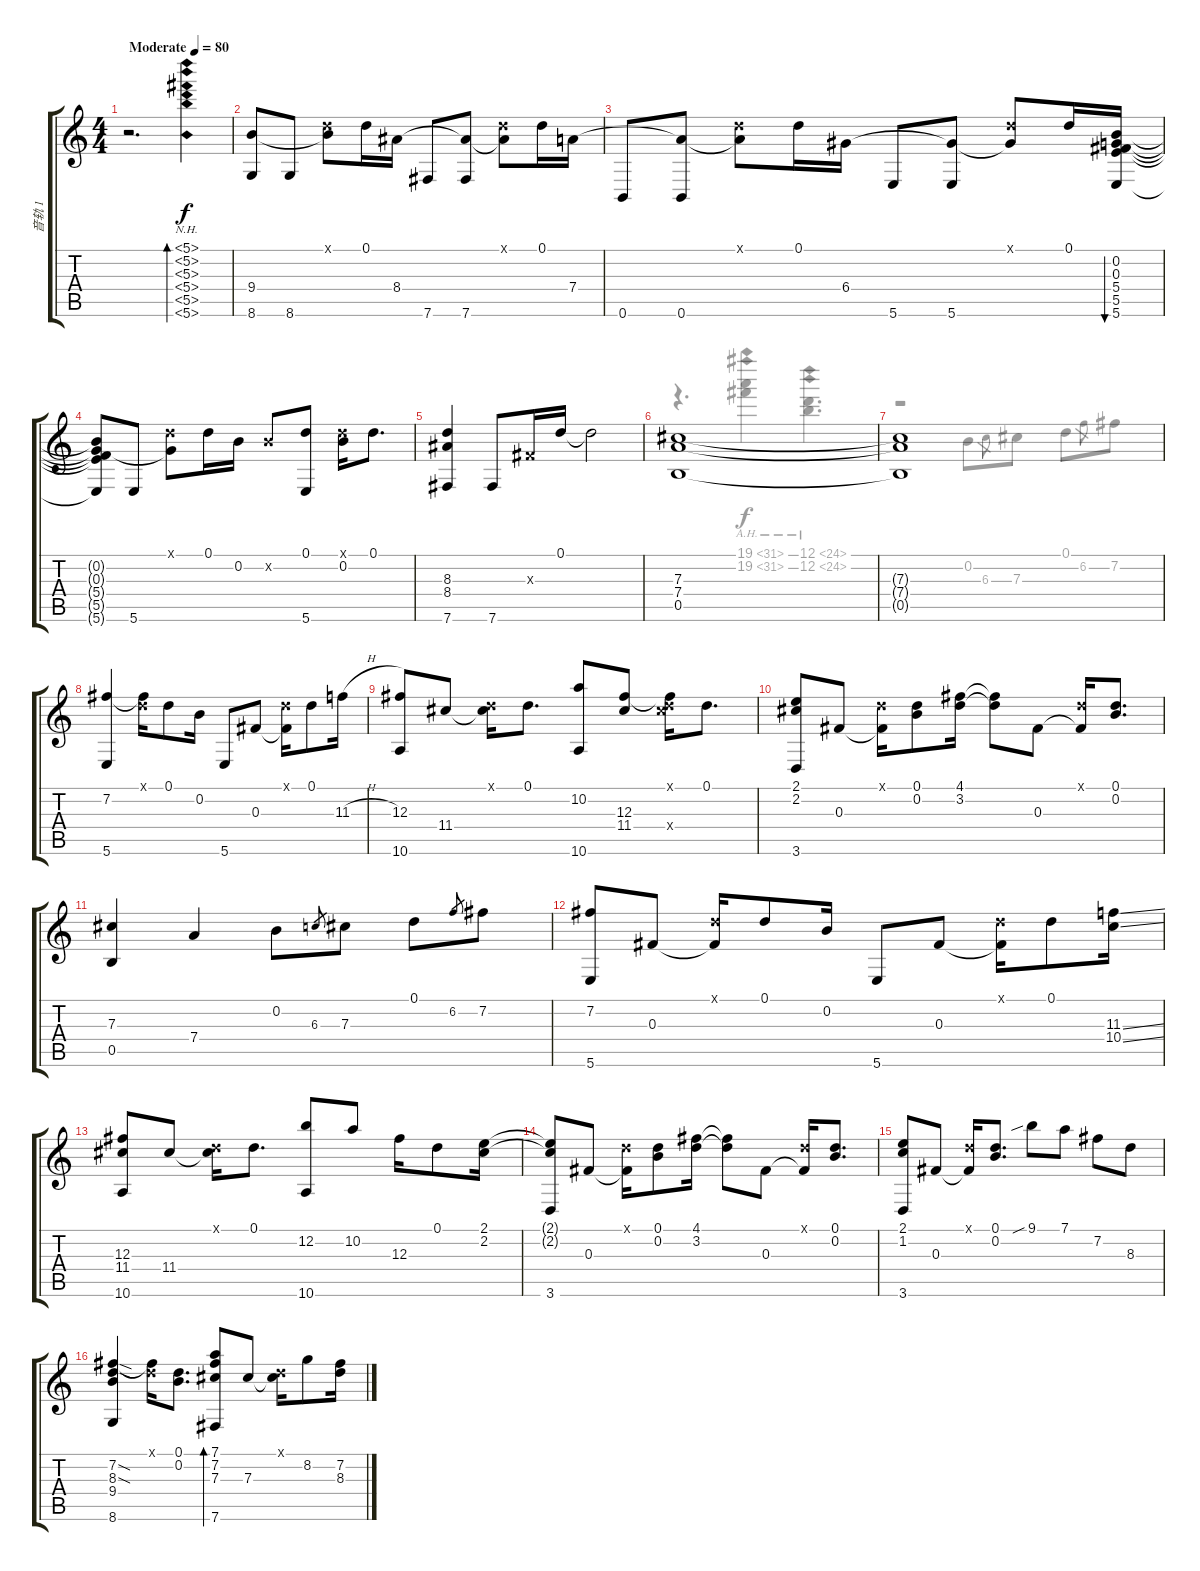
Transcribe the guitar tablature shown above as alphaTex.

\track ("音轨 1" "音轨 1") {instrument acousticguitarsteel}
\staff {score tabs}
\tuning (D4 B3 Gb3 D3 B2 B1) {hide}
\voice
\ts (4 4)
\tempo (80 "Moderate")
\clef g2
\ks c
r.2{d dy f instrument acousticguitarsteel} (5.1{nh} 5.2{nh} 5.3{nh} 5.4{nh} 5.5{nh} 5.6{nh}).4{bd 240} |
(9.4 8.6).8 8.6.8 (0.1{x} 9.4{t}).8 0.1.16 8.4.16 7.6.8 (8.4{t} 7.6).8 (0.1{x} 8.4{t}).8 0.1.16 7.4.16 |
0.6.8 (7.4{t} 0.6).8 (0.1{x} 7.4{t}).8 0.1.16 6.4.16 5.6.8 (6.4{t} 5.6).8 (0.1{x} 6.4{t}).8 0.1.16 (0.2 0.3 5.4 5.5 5.6).16{bu 240} |
(0.2{t} 0.3{t} 5.4{t} 5.5{t} 5.6{t}).8 5.6.8 (0.1{x} 5.4{t}).8 0.1.16 0.2.16 0.2{x}.8 (0.1 5.6).8 (0.1{x} 0.2).16 0.1.8{d} |
(8.3 8.4 7.6).4 7.6.8 0.3{x}.16 0.1.16 0.1{t}.2 |
(7.3 7.4 0.5).1 |
(7.3{t} 7.4{t} 0.5{t}).1 |
(7.2 5.6).4 (0.1{x} 7.2{t}).16 0.1.8 0.2.16 5.6.8 0.3.8 (0.1{x} 0.3{t}).16 0.1.8 11.3{h}.16 |
(12.3 10.6).8 11.4.8 (0.1{x} 11.4{t}).16 0.1.8{d} (10.2 10.6).8 (12.3 11.4).8 (0.1{x} 12.3{t} 11.4{x}).16 0.1.8{d} |
(2.1 2.2 3.6).8 0.3.8 (0.1{x} 0.3{t}).16 (0.1 0.2).8 (4.1 3.2).16 (4.1{t} 3.2{t}).8 0.3.8 (0.1{x} 0.3{t}).16 (0.1 0.2).8{d} |
(7.3 0.5).4 7.4.4 0.2.8 6.3.8{gr} 7.3.8 0.1.8 6.2.8{gr} 7.2.8 |
(7.2 5.6).8 0.3.8 (0.1{x} 0.3{t}).16 0.1.8 0.2.16 5.6.8 0.3.8 (0.1{x} 0.3{t}).16 0.1.8 (11.3{ss} 10.4{ss}).16 |
(12.3 11.4 10.6).8 11.4.8 (0.1{x} 11.4{t}).16 0.1.8{d} (12.2 10.6).8 10.2.8 12.3.16 0.1.8 (2.1 2.2).16 |
(2.1{t} 2.2{t} 3.6).8 0.3.8 (0.1{x} 0.3{t}).16 (0.1 0.2).8 (4.1 3.2).16 (4.1{t} 3.2{t}).8 0.3.8 (0.1{x} 0.3{t}).16 (0.1 0.2).8{d} |
(2.1 1.2 3.6).8 0.3.8 (0.1{x} 0.3{t}).16 (0.1 0.2).8{d} 9.1{sib}.8 7.1.8 7.2.8 8.3.8 |
(7.2{sod} 8.3{sod} 9.4 8.6).4 (0.1{x} 7.2{t}).16 (0.1 0.2).8{d} (7.1 7.2 7.3 7.6).8{bd 120} 7.3.8 (0.1{x} 7.3{t}).16 8.2.8 (7.2 8.3).16
\voice
\clef g2
\ottava regular
\simile none
\ks c
|
|
|
|
|
r.4{d} (19.1{ah 12} 19.2{ah 12}).4 (12.1{ah 12} 12.2{ah 12}).4{d} |
r.2 0.2.8 6.3.8{gr} 7.3.8 0.1.8 6.2.8{gr} 7.2.8 |
|
|
|
|
|
|
|
|
